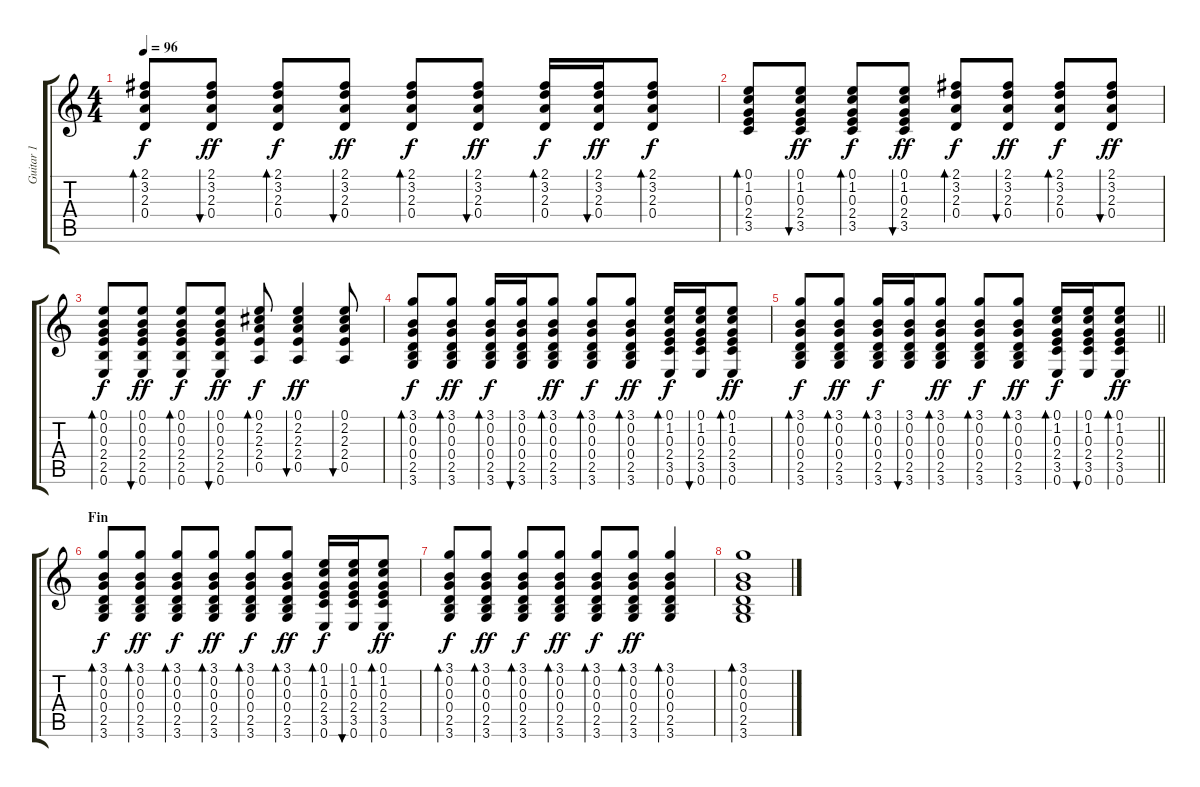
\track ("Guitar 1" "Guitar 1") {instrument acousticguitarsteel}
\staff {score tabs}
\tuning (E4 B3 G3 D3 A2 E2) {hide}
\ts (4 4)
\tempo 96
\clef g2
\ks c
(2.1 3.2 2.3 0.4).8{bd 30 dy f} (2.1 3.2 2.3 0.4).8{bu 30 dy ff} (2.1 3.2 2.3 0.4).8{bd 30 dy f} (2.1 3.2 2.3 0.4).8{bu 30 dy ff} (2.1 3.2 2.3 0.4).8{bd 30 dy f} (2.1 3.2 2.3 0.4).8{bu 30 dy ff} (2.1 3.2 2.3 0.4).16{bd 30 dy f} (2.1 3.2 2.3 0.4).16{bu 30 dy ff} (2.1 3.2 2.3 0.4).8{bd 30 dy f} |
(0.1 1.2 0.3 2.4 3.5).8{bd 30} (0.1 1.2 0.3 2.4 3.5).8{bu 30 dy ff} (0.1 1.2 0.3 2.4 3.5).8{bd 30 dy f} (0.1 1.2 0.3 2.4 3.5).8{bu 30 dy ff} (2.1 3.2 2.3 0.4).8{bd 30 dy f} (2.1 3.2 2.3 0.4).8{bu 30 dy ff} (2.1 3.2 2.3 0.4).8{bd 30 dy f} (2.1 3.2 2.3 0.4).8{bu 30 dy ff} |
(0.1 0.2 0.3 2.4 2.5 0.6).8{bd 30 dy f} (0.1 0.2 0.3 2.4 2.5 0.6).8{bu 30 dy ff} (0.1 0.2 0.3 2.4 2.5 0.6).8{bd 30 dy f} (0.1 0.2 0.3 2.4 2.5 0.6).8{bu 30 dy ff} (0.1 2.2 2.3 2.4 0.5).8{bd 30 dy f} (0.1 2.2 2.3 2.4 0.5).4{bu 30 dy ff} (0.1 2.2 2.3 2.4 0.5).8{bu 30} |
(3.1 0.2 0.3 0.4 2.5 3.6).8{bd 30 dy f} (3.1 0.2 0.3 0.4 2.5 3.6).8{bd 30 dy ff} (3.1 0.2 0.3 0.4 2.5 3.6).16{bd 30 dy f} (3.1 0.2 0.3 0.4 2.5 3.6).16{bu 30} (3.1 0.2 0.3 0.4 2.5 3.6).8{bd 30 dy ff} (3.1 0.2 0.3 0.4 2.5 3.6).8{bd 30 dy f} (3.1 0.2 0.3 0.4 2.5 3.6).8{bd 30 dy ff} (0.1 1.2 0.3 2.4 3.5 0.6).16{bd 30 dy f} (0.1 1.2 0.3 2.4 3.5 0.6).16{bu 30} (0.1 1.2 0.3 2.4 3.5 0.6).8{bd 30 dy ff} |
\barLineRight lightlight
(3.1 0.2 0.3 0.4 2.5 3.6).8{bd 30 dy f} (3.1 0.2 0.3 0.4 2.5 3.6).8{bd 30 dy ff} (3.1 0.2 0.3 0.4 2.5 3.6).16{bd 30 dy f} (3.1 0.2 0.3 0.4 2.5 3.6).16{bu 30} (3.1 0.2 0.3 0.4 2.5 3.6).8{bd 30 dy ff} (3.1 0.2 0.3 0.4 2.5 3.6).8{bd 30 dy f} (3.1 0.2 0.3 0.4 2.5 3.6).8{bd 30 dy ff} (0.1 1.2 0.3 2.4 3.5 0.6).16{bd 30 dy f} (0.1 1.2 0.3 2.4 3.5 0.6).16{bu 30} (0.1 1.2 0.3 2.4 3.5 0.6).8{bd 30 dy ff} |
\section ("" "Fin")
(3.1 0.2 0.3 0.4 2.5 3.6).8{bd 30 dy f} (3.1 0.2 0.3 0.4 2.5 3.6).8{bd 30 dy ff} (3.1 0.2 0.3 0.4 2.5 3.6).8{bd 30 dy f} (3.1 0.2 0.3 0.4 2.5 3.6).8{bd 30 dy ff} (3.1 0.2 0.3 0.4 2.5 3.6).8{bd 30 dy f} (3.1 0.2 0.3 0.4 2.5 3.6).8{bd 30 dy ff} (0.1 1.2 0.3 2.4 3.5 0.6).16{bd 30 dy f} (0.1 1.2 0.3 2.4 3.5 0.6).16{bu 30} (0.1 1.2 0.3 2.4 3.5 0.6).8{bd 30 dy ff} |
(3.1 0.2 0.3 0.4 2.5 3.6).8{bd 30 dy f} (3.1 0.2 0.3 0.4 2.5 3.6).8{bd 30 dy ff} (3.1 0.2 0.3 0.4 2.5 3.6).8{bd 30 dy f} (3.1 0.2 0.3 0.4 2.5 3.6).8{bd 30 dy ff} (3.1 0.2 0.3 0.4 2.5 3.6).8{bd 30 dy f} (3.1 0.2 0.3 0.4 2.5 3.6).8{bd 30 dy ff} (3.1 0.2 0.3 0.4 2.5 3.6).4{bd 30} |
(3.1 0.2 0.3 0.4 2.5 3.6).1{bd 30}
